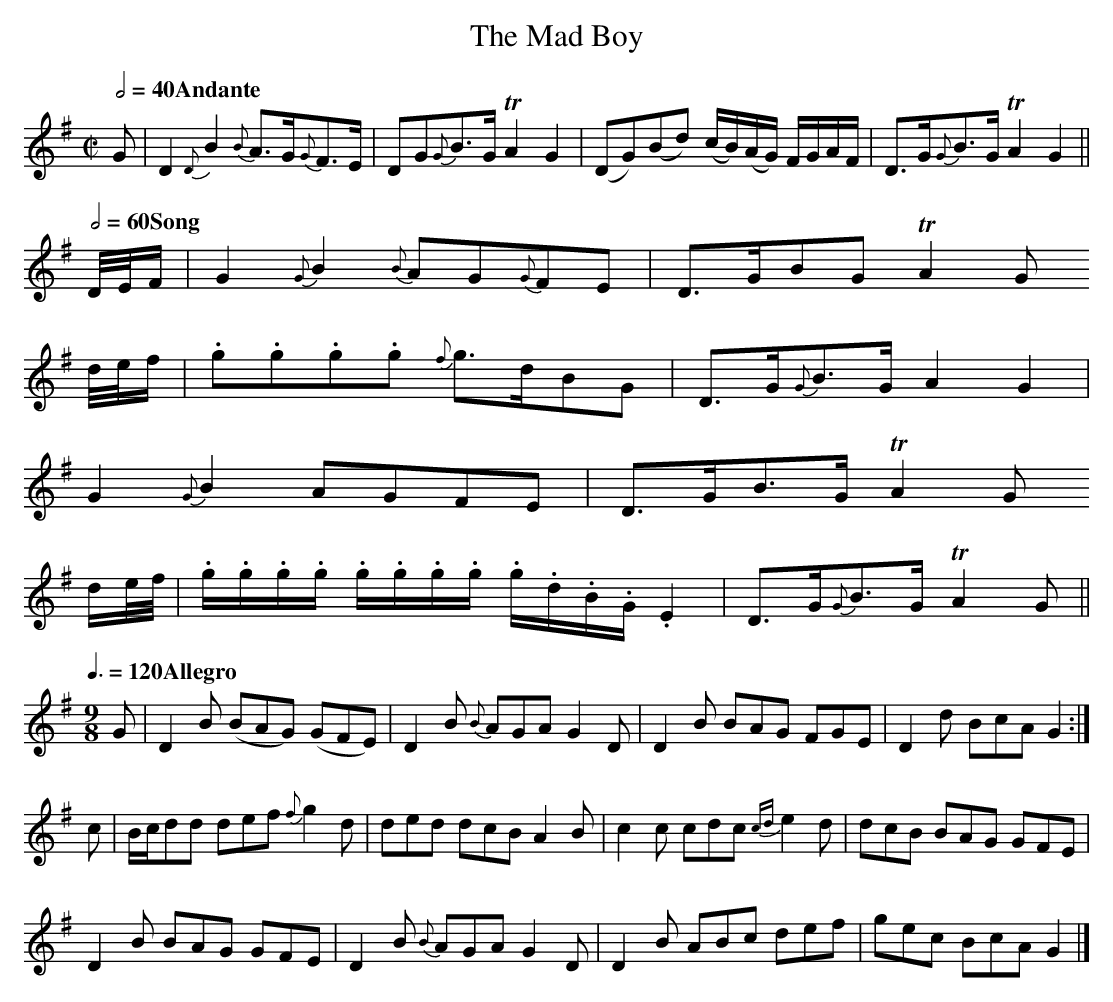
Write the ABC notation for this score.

X:1
T:The Mad Boy
M:C|
L:1/8
K:G
Q:1/2=40 "Andante"
G|D2{D}B2 {B}A>G{G}F>E|DG{G}B>G TA2G2|(DG)(Bd) (c/B/)(A/G/) F/G/A/F/|D>G{G}B>G TA2G2||
Q:1/2=60 "Song"
D//E//F/| G2        {G}B2        {B}AG{G}FE        |D>GBG     TA2G
d//e//f/|.g.g.g.g                {f}g>dBG          |D>G{G}B>G  A2G2|
          G2        {G}B2           AGFE           |D>GB>G    TA2G
d/e//f//|.g/.g/.g/.g/ .g/.g/.g/.g/ .g/.d/.B/.G/ .E2|D>G{G}B>G TA2G||
Q:3/8=120 "Allegro"
M:9/8
G|D2B   (BAG)  (GFE)|D2B {B}AGA G2D|D2B BAG     FGE|D2d BcA G2:|
c|B/c/dd def {f}g2d |ded    dcB A2B|c2c cdc {cd}e2d|dcB BAG GFE|
  D2B    BAG    GFE |D2B {B}AGA G2D|D2B ABc     def|gec BcA G2|]
